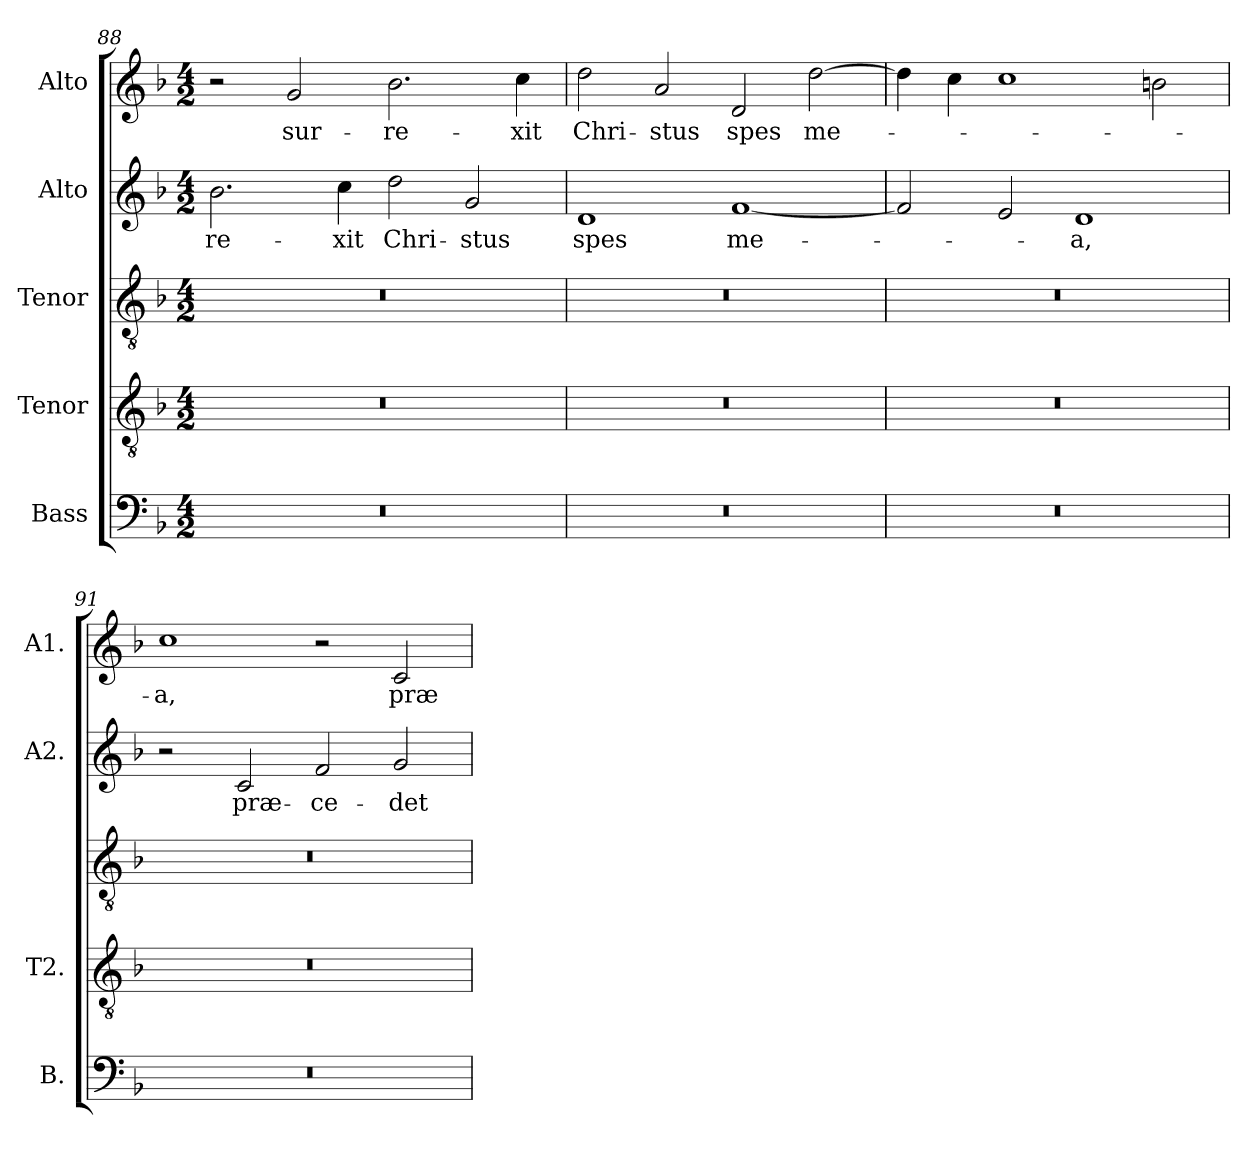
**kern	**kern	**kern	**kern	**text	**kern	**text
*part5	*part4	*part3	*part2	*part2	*part1	*part1
*staff5	*staff4	*staff3	*staff2	*staff2	*staff1	*staff1
*I"Bass	*I"Tenor	*I"Tenor	*I"Alto	*	*I"Alto	*
*I'B.	*I'T2.	*	*I'A2.	*	*I'A1.	*
!!LO:LB:g=z
*clefF4	*clefGv2	*clefGv2	*clefG2	*	*clefG2	*
*	*ITrd7c12	*ITrd7c12	*	*	*	*
*k[b-]	*k[b-]	*k[b-]	*k[b-]	*	*k[b-]	*
*F:	*F:	*F:	*F:	*	*F:	*
*M4/2	*M4/2	*M4/2	*M4/2	*	*M4/2	*
=88	=88	=88	=88	=88	=88	=88
!LO:N:vis=1	!LO:N:vis=1	!LO:N:vis=1	!	!	!	!
!	!	!	!	!LO:LY:b:color=#000000	!	!
0r	0r	0r	2.b-i\	-re-	2r	.
!	!	!	!	!	!	!LO:LY:b:color=#000000
.	.	.	.	.	2gi/	sur-
!	!	!	!	!LO:LY:b:color=#000000	!	!
.	.	.	4cci\	-xit	.	.
!	!	!	!	!LO:LY:b:color=#000000	!	!
!	!	!	!	!	!	!LO:LY:b:color=#000000
.	.	.	2ddi\	Chri-	2.b-i\	-re-
!	!	!	!	!LO:LY:b:color=#000000	!	!
.	.	.	2gi/	-stus	.	.
!	!	!	!	!	!	!LO:LY:b:color=#000000
.	.	.	.	.	4cci\	-xit
=89	=89	=89	=89	=89	=89	=89
!LO:N:vis=1	!LO:N:vis=1	!LO:N:vis=1	!	!	!	!
!	!	!	!	!LO:LY:b:color=#000000	!	!
!	!	!	!	!	!	!LO:LY:b:color=#000000
0r	0r	0r	1di	spes	2ddi\	Chri-
!	!	!	!	!	!	!LO:LY:b:color=#000000
.	.	.	.	.	2ai/	-stus
!	!	!	!	!LO:LY:b:color=#000000	!	!
!	!	!	!	!	!	!LO:LY:b:color=#000000
.	.	.	[1fi	me-	2di/	spes
!	!	!	!	!	!	!LO:LY:b:color=#000000
.	.	.	.	.	[2ddi\	me-
=90	=90	=90	=90	=90	=90	=90
!LO:N:vis=1	!LO:N:vis=1	!LO:N:vis=1	!	!	!	!
0r	0r	0r	2fi/]	.	4ddi\]	.
.	.	.	.	.	4cci\	.
.	.	.	2ei/	.	1cci	.
!	!	!	!	!LO:LY:b:color=#000000	!	!
.	.	.	1di	-a,	.	.
.	.	.	.	.	2bni\	.
=91	=91	=91	=91	=91	=91	=91
!LO:N:vis=1	!LO:N:vis=1	!LO:N:vis=1	!	!	!	!
!	!	!	!	!	!	!LO:LY:b:color=#000000
0r	0r	0r	2r	.	1cci	-a,
!	!	!	!	!LO:LY:b:color=#000000	!	!
.	.	.	2ci/	præ-	.	.
!	!	!	!	!LO:LY:b:color=#000000	!	!
.	.	.	2fi/	-ce-	2r	.
!	!	!	!	!LO:LY:b:color=#000000	!	!
!	!	!	!	!	!	!LO:LY:b:color=#000000
.	.	.	2gi/	-det	2ci/	præ-
=	=	=	=	=	=	=
*-	*-	*-	*-	*-	*-	*-
